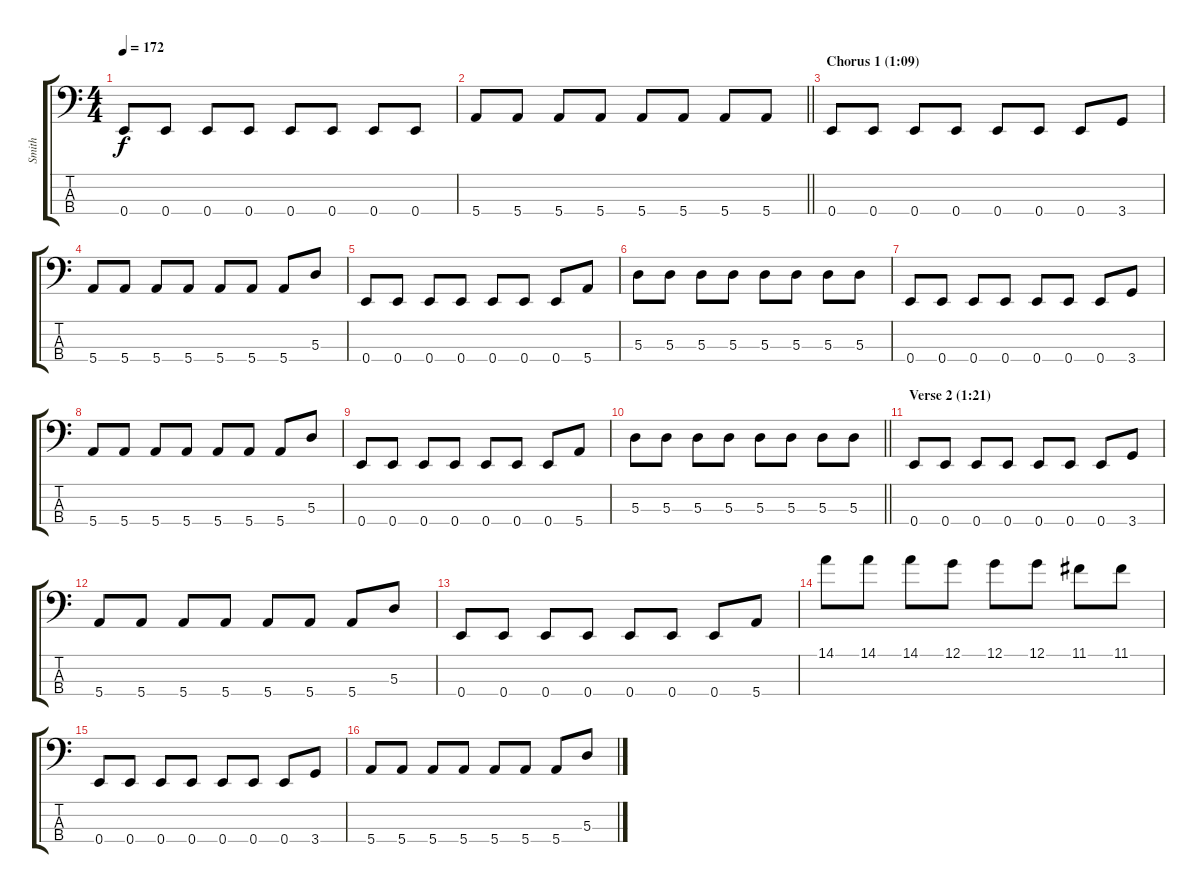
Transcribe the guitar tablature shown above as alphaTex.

\track ("Smith" "Smith") {instrument electricbasspick}
\staff {score tabs}
\tuning (G2 D2 A1 E1) {hide}
\ts (4 4)
\tempo 172
\clef f4
\ks c
0.4.8{dy f} 0.4.8 0.4.8 0.4.8 0.4.8 0.4.8 0.4.8 0.4.8 |
\barLineRight lightlight
5.4.8 5.4.8 5.4.8 5.4.8 5.4.8 5.4.8 5.4.8 5.4.8 |
\section ("" "Chorus 1 (1:09)")
0.4.8 0.4.8 0.4.8 0.4.8 0.4.8 0.4.8 0.4.8 3.4.8 |
5.4.8 5.4.8 5.4.8 5.4.8 5.4.8 5.4.8 5.4.8 5.3.8 |
0.4.8 0.4.8 0.4.8 0.4.8 0.4.8 0.4.8 0.4.8 5.4.8 |
5.3.8 5.3.8 5.3.8 5.3.8 5.3.8 5.3.8 5.3.8 5.3.8 |
0.4.8 0.4.8 0.4.8 0.4.8 0.4.8 0.4.8 0.4.8 3.4.8 |
5.4.8 5.4.8 5.4.8 5.4.8 5.4.8 5.4.8 5.4.8 5.3.8 |
0.4.8 0.4.8 0.4.8 0.4.8 0.4.8 0.4.8 0.4.8 5.4.8 |
\barLineRight lightlight
5.3.8 5.3.8 5.3.8 5.3.8 5.3.8 5.3.8 5.3.8 5.3.8 |
\section ("" "Verse 2 (1:21)")
0.4.8 0.4.8 0.4.8 0.4.8 0.4.8 0.4.8 0.4.8 3.4.8 |
5.4.8 5.4.8 5.4.8 5.4.8 5.4.8 5.4.8 5.4.8 5.3.8 |
0.4.8 0.4.8 0.4.8 0.4.8 0.4.8 0.4.8 0.4.8 5.4.8 |
14.1.8 14.1.8 14.1.8 12.1.8 12.1.8 12.1.8 11.1.8 11.1.8 |
0.4.8 0.4.8 0.4.8 0.4.8 0.4.8 0.4.8 0.4.8 3.4.8 |
5.4.8 5.4.8 5.4.8 5.4.8 5.4.8 5.4.8 5.4.8 5.3.8
